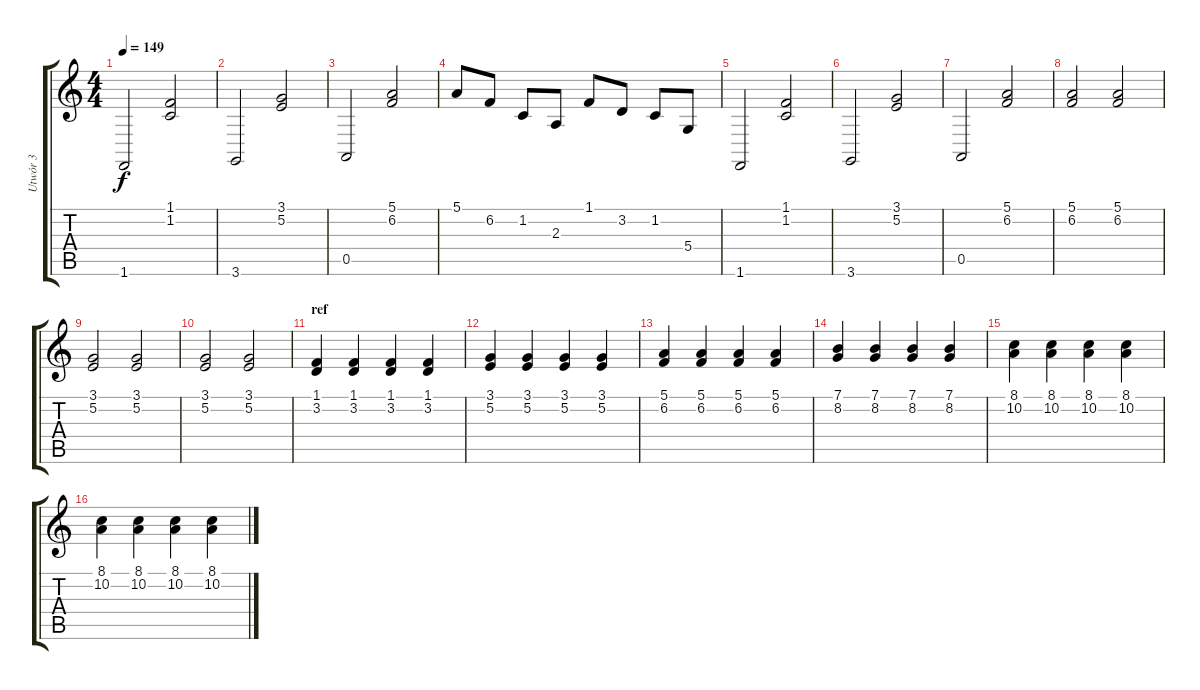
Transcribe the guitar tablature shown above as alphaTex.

\track ("Utwór 3" "Utwór 3") {instrument acousticgrandpiano}
\staff {score tabs}
\tuning (E4 B3 G3 D3 A2 E2) {hide}
\ts (4 4)
\tempo 149
\clef g2
\ks c
1.6.2{dy f} (1.1 1.2).2 |
3.6.2 (3.1 5.2).2 |
0.5.2 (5.1 6.2).2 |
5.1.8 6.2.8 1.2.8 2.3.8 1.1.8 3.2.8 1.2.8 5.4.8 |
1.6.2 (1.1 1.2).2 |
3.6.2 (3.1 5.2).2 |
0.5.2 (5.1 6.2).2 |
(5.1 6.2).2 (5.1 6.2).2 |
(3.1 5.2).2 (3.1 5.2).2 |
(3.1 5.2).2 (3.1 5.2).2 |
\section ("" "ref")
(1.1 3.2).4 (1.1 3.2).4 (1.1 3.2).4 (1.1 3.2).4 |
(3.1 5.2).4 (3.1 5.2).4 (3.1 5.2).4 (3.1 5.2).4 |
(5.1 6.2).4 (5.1 6.2).4 (5.1 6.2).4 (5.1 6.2).4 |
(7.1 8.2).4 (7.1 8.2).4 (7.1 8.2).4 (7.1 8.2).4 |
(8.1 10.2).4 (8.1 10.2).4 (8.1 10.2).4 (8.1 10.2).4 |
(8.1 10.2).4 (8.1 10.2).4 (8.1 10.2).4 (8.1 10.2).4
